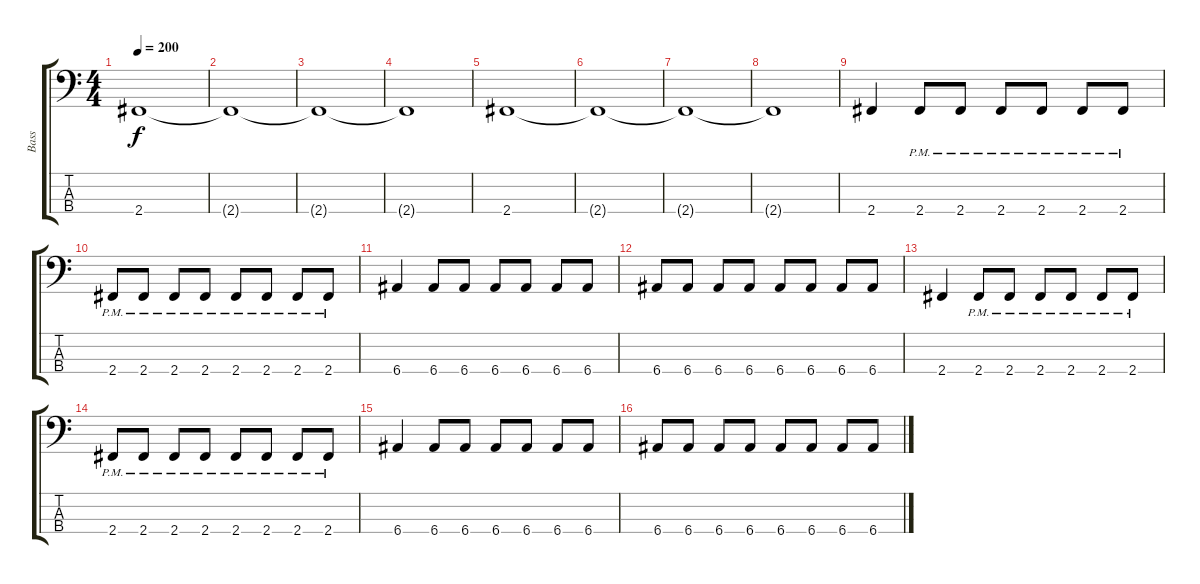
\track ("Bass" "Bass") {instrument electricbasspick}
\staff {score tabs}
\tuning (G2 D2 A1 E1) {hide}
\ts (4 4)
\tempo 200
\clef f4
\ks c
2.4.1{dy f} |
2.4{t}.1 |
2.4{t}.1 |
2.4{t}.1 |
2.4.1 |
2.4{t}.1 |
2.4{t}.1 |
2.4{t}.1 |
2.4.4 2.4{pm}.8 2.4{pm}.8 2.4{pm}.8 2.4{pm}.8 2.4{pm}.8 2.4{pm}.8 |
2.4{pm}.8 2.4{pm}.8 2.4{pm}.8 2.4{pm}.8 2.4{pm}.8 2.4{pm}.8 2.4{pm}.8 2.4{pm}.8 |
6.4.4 6.4.8 6.4.8 6.4.8 6.4.8 6.4.8 6.4.8 |
6.4.8 6.4.8 6.4.8 6.4.8 6.4.8 6.4.8 6.4.8 6.4.8 |
2.4.4 2.4{pm}.8 2.4{pm}.8 2.4{pm}.8 2.4{pm}.8 2.4{pm}.8 2.4{pm}.8 |
2.4{pm}.8 2.4{pm}.8 2.4{pm}.8 2.4{pm}.8 2.4{pm}.8 2.4{pm}.8 2.4{pm}.8 2.4{pm}.8 |
6.4.4 6.4.8 6.4.8 6.4.8 6.4.8 6.4.8 6.4.8 |
6.4.8 6.4.8 6.4.8 6.4.8 6.4.8 6.4.8 6.4.8 6.4.8
